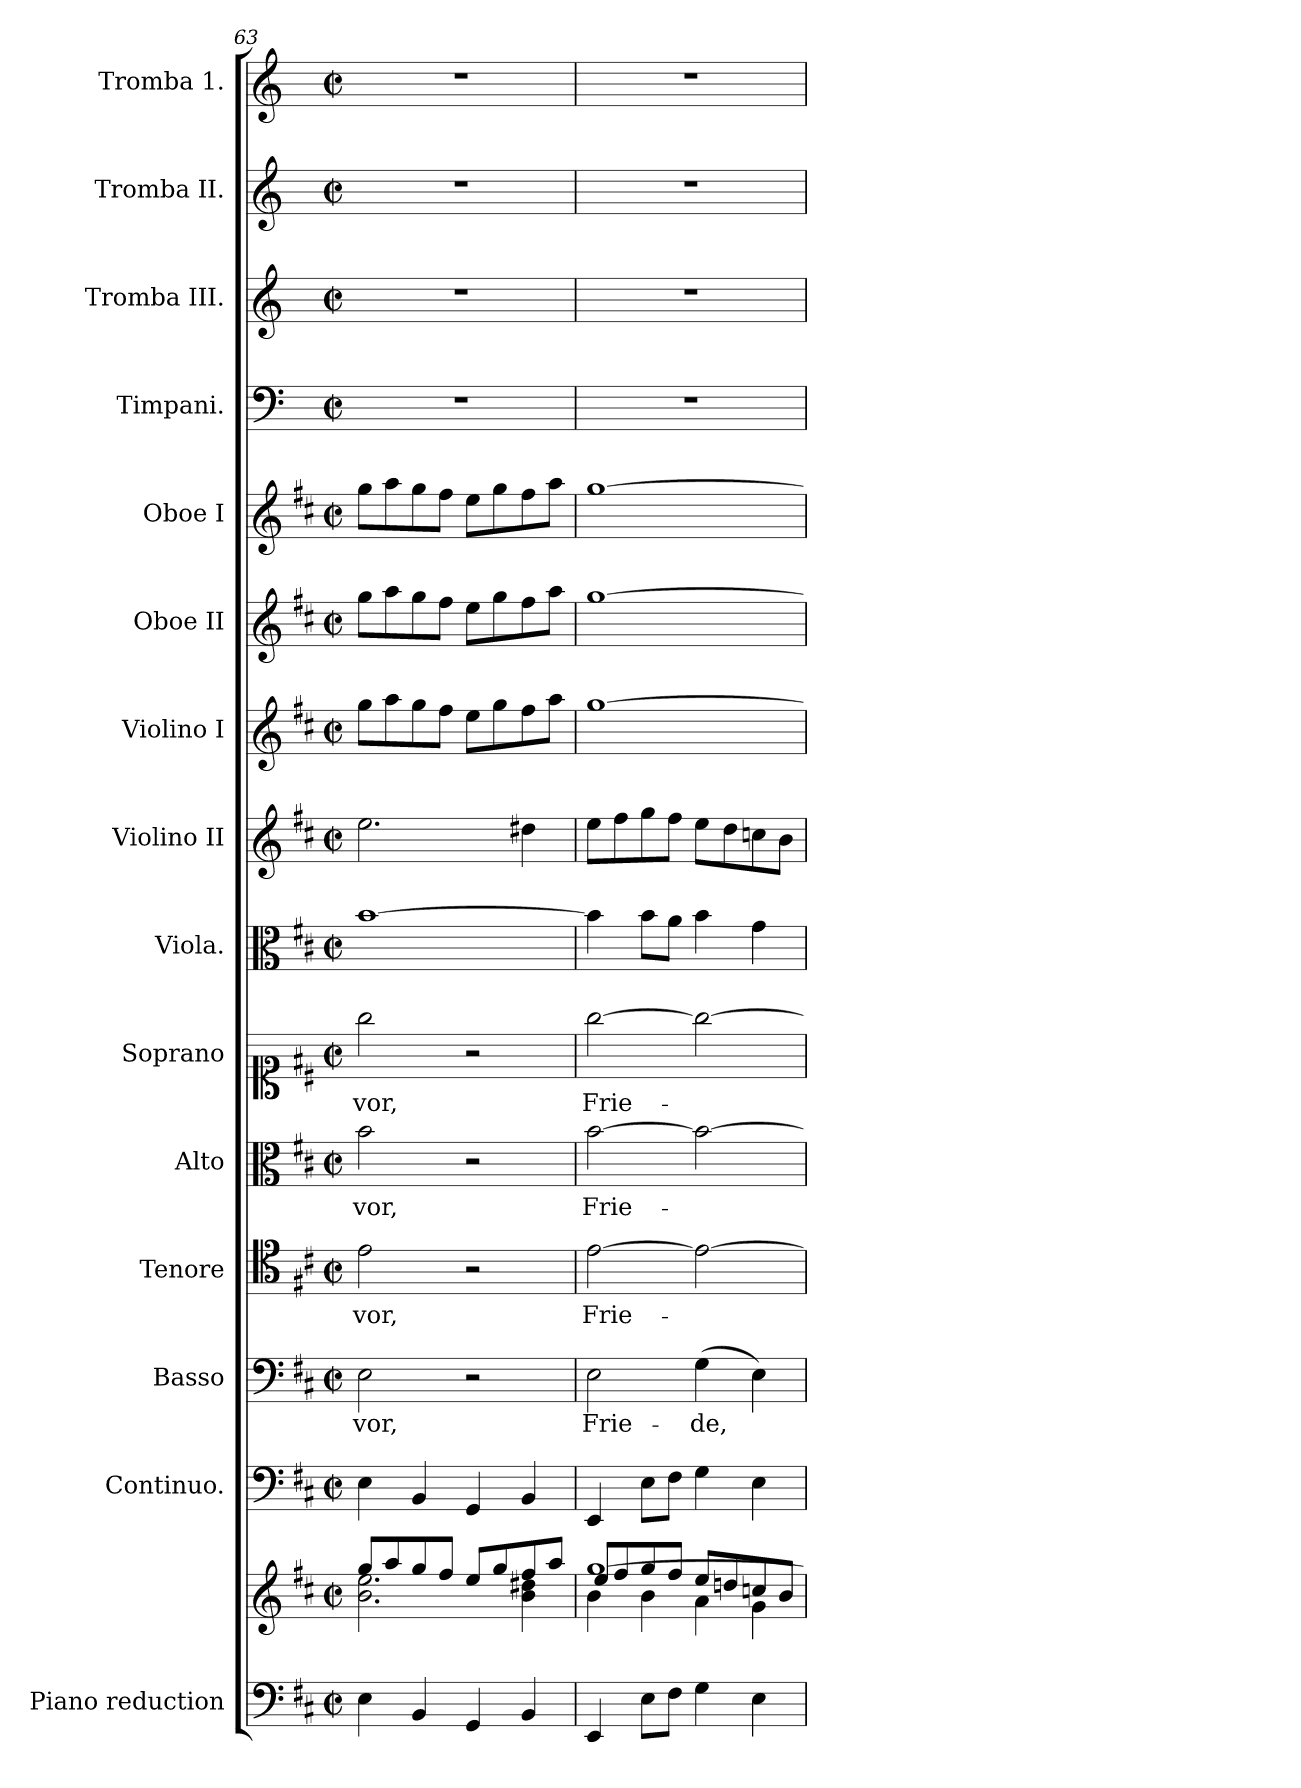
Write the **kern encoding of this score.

**kern	**kern	**kern	**kern	**text	**kern	**text	**kern	**text	**kern	**text	**kern	**kern	**kern	**kern	**kern	**kern	**kern	**kern	**kern
*part15	*part15	*part14	*part13	*part13	*part12	*part12	*part11	*part11	*part10	*part10	*part9	*part8	*part7	*part6	*part5	*part4	*part3	*part2	*part1
*staff16	*staff15	*staff14	*staff13	*staff13	*staff12	*staff12	*staff11	*staff11	*staff10	*staff10	*staff9	*staff8	*staff7	*staff6	*staff5	*staff4	*staff3	*staff2	*staff1
*I"Piano reduction	*	*I"Continuo.	*I"Basso	*	*I"Tenore	*	*I"Alto	*	*I"Soprano	*	*I"Viola.	*I"Violino II	*I"Violino I	*I"Oboe II	*I"Oboe I	*I"Timpani.	*I"Tromba III.	*I"Tromba II.	*I"Tromba 1.
*I'Pno	*	*	*	*	*	*	*	*	*	*	*I'Vla	*	*I'Vln	*I'Ob	*I'Ob	*I'Timp	*	*	*
*clefF4	*clefG2	*clefF4	*clefF4	*	*clefC4	*	*clefC3	*	*clefC1	*	*clefC3	*clefG2	*clefG2	*clefG2	*clefG2	*clefF4	*clefG2	*clefG2	*clefG2
*	*	*	*	*	*	*	*	*	*	*	*	*	*	*	*	*ITrd-1c-2	*ITrd-1c-2	*ITrd-1c-2	*ITrd-1c-2
*k[f#c#]	*k[f#c#]	*k[f#c#]	*k[f#c#]	*	*k[f#c#]	*	*k[f#c#]	*	*k[f#c#]	*	*k[f#c#]	*k[f#c#]	*k[f#c#]	*k[f#c#]	*k[f#c#]	*k[f#c#]	*k[f#c#]	*k[f#c#]	*k[f#c#]
*M2/2	*M2/2	*M2/2	*M2/2	*	*M2/2	*	*M2/2	*	*M2/2	*	*M2/2	*M2/2	*M2/2	*M2/2	*M2/2	*M2/2	*M2/2	*M2/2	*M2/2
*met(c|)	*met(c|)	*met(c|)	*met(c|)	*	*met(c|)	*	*met(c|)	*	*met(c|)	*	*met(c|)	*met(c|)	*met(c|)	*met(c|)	*met(c|)	*met(c|)	*met(c|)	*met(c|)	*met(c|)
=63	=63	=63	=63	=63	=63	=63	=63	=63	=63	=63	=63	=63	=63	=63	=63	=63	=63	=63	=63
*	*^	*	*	*	*	*	*	*	*	*	*	*	*	*	*	*	*	*	*
!	!	!	!	!	!LO:LY:b	!	!LO:LY:b	!	!LO:LY:b	!	!LO:LY:b	!	!	!	!	!	!	!	!	!
4E\	8gg/L	2.b\ 2.ee\	4E\	2E\	-vor,	2e\	-vor,	2b\	-vor,	2gg\	-vor,	[1b	2.ee\	8gg\L	8gg\L	8gg\L	1r	1r	1r	1r
.	8aa/	.	.	.	.	.	.	.	.	.	.	.	.	8aa\	8aa\	8aa\	.	.	.	.
4BB/	8gg/	.	4BB/	.	.	.	.	.	.	.	.	.	.	8gg\	8gg\	8gg\	.	.	.	.
.	8ff#/J	.	.	.	.	.	.	.	.	.	.	.	.	8ff#\J	8ff#\J	8ff#\J	.	.	.	.
4GG/	8ee/L	.	4GG/	2r	.	2r	.	2r	.	2r	.	.	.	8ee\L	8ee\L	8ee\L	.	.	.	.
.	8gg/	.	.	.	.	.	.	.	.	.	.	.	.	8gg\	8gg\	8gg\	.	.	.	.
4BB/	8ff#/	4b\ 4dd#X\	4BB/	.	.	.	.	.	.	.	.	.	4dd#X\	8ff#\	8ff#\	8ff#\	.	.	.	.
.	8aa/J	.	.	.	.	.	.	.	.	.	.	.	.	8aa\J	8aa\J	8aa\J	.	.	.	.
=64	=64	=64	=64	=64	=64	=64	=64	=64	=64	=64	=64	=64	=64	=64	=64	=64	=64	=64	=64	=64
*	*	*^	*	*	*	*	*	*	*	*	*	*	*	*	*	*	*	*	*	*
!	!	!	!	!	!	!LO:LY:b	!	!LO:LY:b	!	!LO:LY:b	!	!LO:LY:b	!	!	!	!	!	!	!	!	!
4EE/	[1gg	4b\	8ee/L	4EE/	2E\	-Frie-	[2e\	-Frie-	[2b\	-Frie-	[2gg\	Frie-	4b\]	8ee\L	[1gg	[1gg	[1gg	1r	1r	1r	1r
.	.	.	8ff#/	.	.	.	.	.	.	.	.	.	.	8ff#\	.	.	.	.	.	.	.
8E\L	.	4b\	8gg/	8E\L	.	.	.	.	.	.	.	.	8b\L	8gg\	.	.	.	.	.	.	.
8F#\J	.	.	8ff#/J	8F#\J	.	.	.	.	.	.	.	.	8a\J	8ff#\J	.	.	.	.	.	.	.
!	!	!	!	!	!	!LO:LY:b	!	!	!	!	!	!	!	!	!	!	!	!	!	!	!
4G\	.	4a\	8ee/L	4G\	(>4G\	-de,	2e\_	.	2b\_	.	2gg\_	.	4b\	8ee\L	.	.	.	.	.	.	.
.	.	.	8ddn/	.	.	.	.	.	.	.	.	.	.	8dd\	.	.	.	.	.	.	.
4E\	.	4g\	8ccn/	4E\	4E\)	.	.	.	.	.	.	.	4g\	8ccn\	.	.	.	.	.	.	.
.	.	.	8b/J	.	.	.	.	.	.	.	.	.	.	8b\J	.	.	.	.	.	.	.
*	*v	*v	*v	*	*	*	*	*	*	*	*	*	*	*	*	*	*	*	*	*	*
=	=	=	=	=	=	=	=	=	=	=	=	=	=	=	=	=	=	=	=
*-	*-	*-	*-	*-	*-	*-	*-	*-	*-	*-	*-	*-	*-	*-	*-	*-	*-	*-	*-
